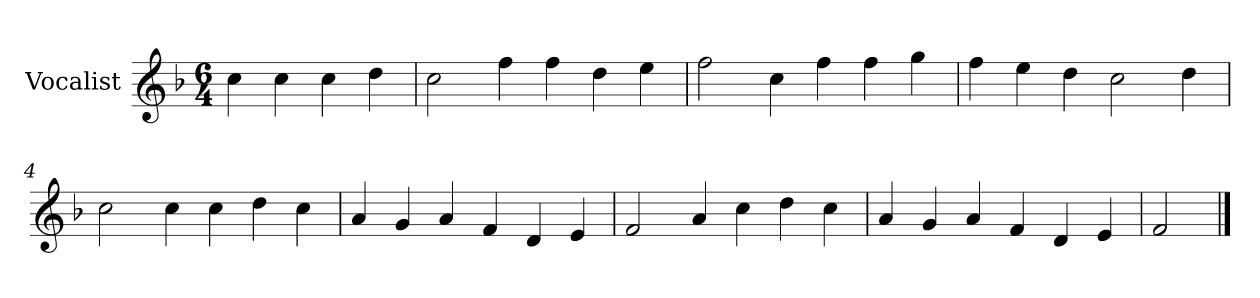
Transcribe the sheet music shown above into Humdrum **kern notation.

**kern
*part1
*staff1
*I"Vocalist
*k[b-]
*F:
*M6/4
=
4cc
4cc
4cc
4dd
=1
2cc
4ff
4ff
4dd
4ee
=2
2ff
4cc
4ff
4ff
4gg
=3
4ff
4ee
4dd
2cc
4dd
=4
2cc
4cc
4cc
4dd
4cc
=5
4a
4g
4a
4f
4d
4e
=6
2f
4a
4cc
4dd
4cc
=7
4a
4g
4a
4f
4d
4e
=8
2f
==
*-
